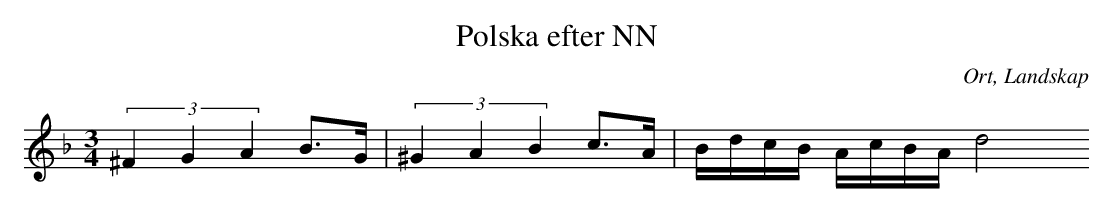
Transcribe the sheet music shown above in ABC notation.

X:1
T:Polska efter NN
O:Ort, Landskap
M:3/4
L:1/8
K:Dm
(3^F2G2A2 B>G|(3^G2A2B2 c>A|B/d/c/B/ A/c/B/A/ d4
